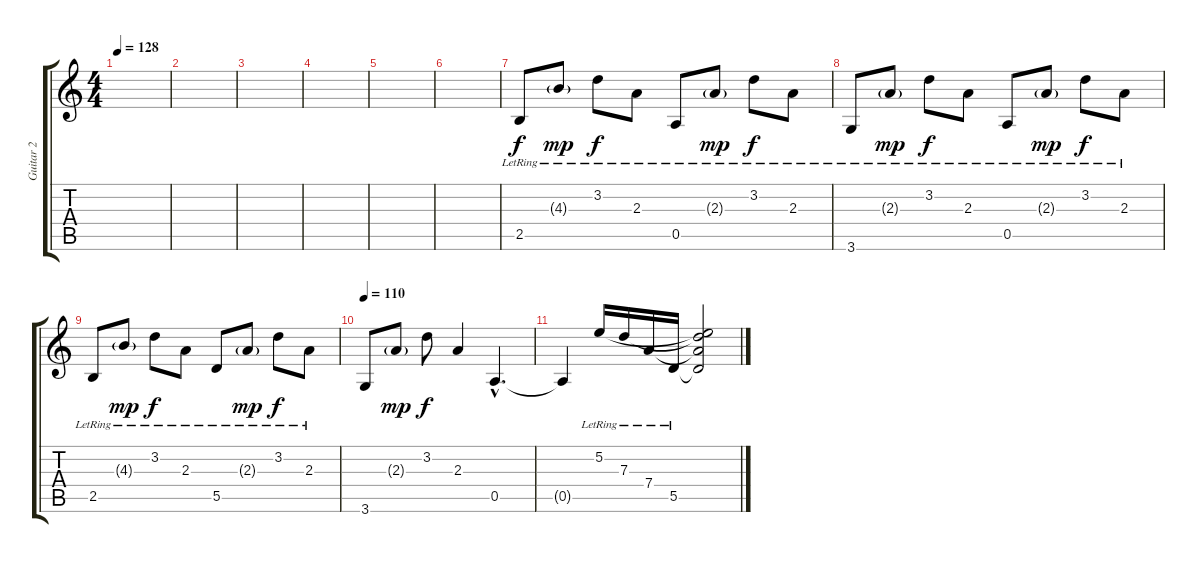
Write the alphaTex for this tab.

\track ("Guitar 2" "Guitar 2") {instrument electricguitarclean}
\staff {score tabs}
\tuning (E4 B3 G3 D3 A2 E2) {hide}
\ts (4 4)
\tempo 128
\clef g2
\ks c
|
|
|
|
|
|
2.5{lr}.8{volume 13} 4.3{g lr}.8{dy mp} 3.2{lr}.8{dy f} 2.3{lr}.8 0.5{lr}.8 2.3{g lr}.8{dy mp} 3.2{lr}.8{dy f} 2.3{lr}.8 |
3.6{lr}.8 2.3{g lr}.8{dy mp} 3.2{lr}.8{dy f} 2.3{lr}.8 0.5{lr}.8 2.3{g lr}.8{dy mp} 3.2{lr}.8{dy f} 2.3{lr}.8 |
2.5{lr}.8 4.3{g lr}.8{dy mp} 3.2{lr}.8{dy f} 2.3{lr}.8 5.5{lr}.8 2.3{g lr}.8{dy mp} 3.2{lr}.8{dy f} 2.3{lr}.8 |
\tempo 110
3.6.8{volume 13} 2.3{g}.8{dy mp} 3.2.8{dy f} 2.3.4 0.5{hac}.4{d} |
0.5{t}.4 5.2{lr}.16 7.3{lr}.16 7.4{lr}.16 5.5{lr}.16 (5.2{t} 7.3{t} 7.4{t} 5.5{t}).2
